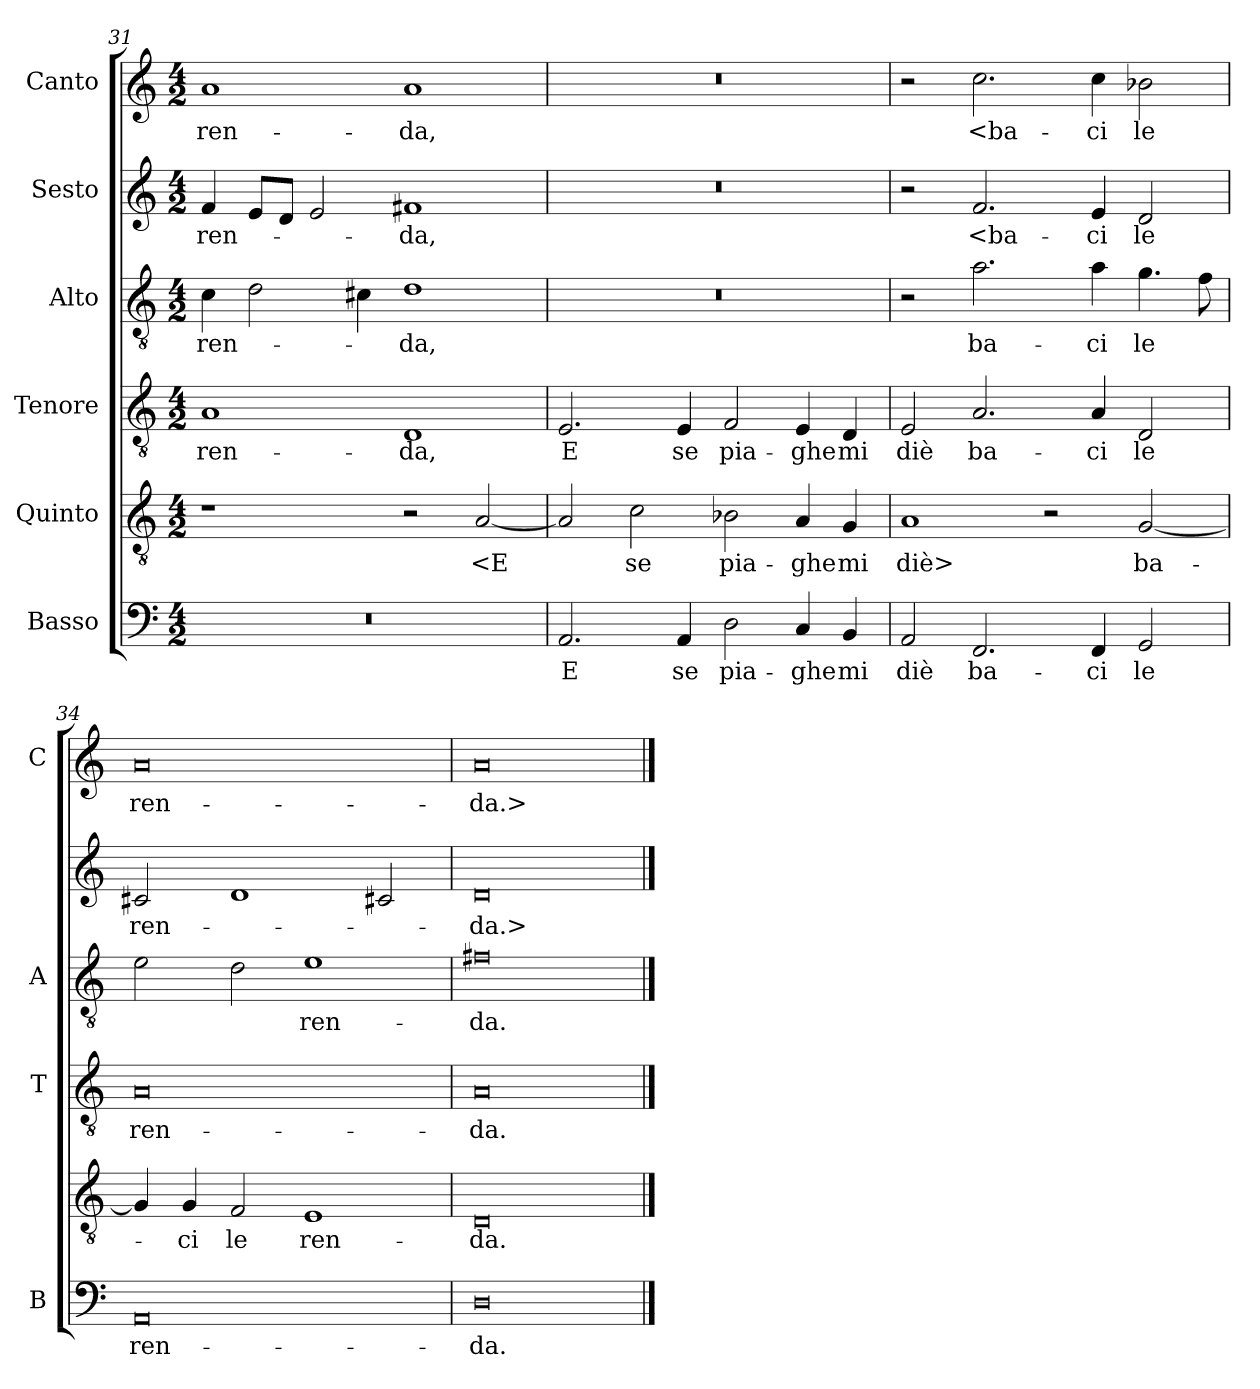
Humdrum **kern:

**kern	**text	**kern	**text	**kern	**text	**kern	**text	**kern	**text	**kern	**text
*part6	*part6	*part5	*part5	*part4	*part4	*part3	*part3	*part2	*part2	*part1	*part1
*staff6	*staff6	*staff5	*staff5	*staff4	*staff4	*staff3	*staff3	*staff2	*staff2	*staff1	*staff1
*I"Basso	*	*I"Quinto	*	*I"Tenore	*	*I"Alto	*	*I"Sesto	*	*I"Canto	*
*I'B	*	*	*	*I'T	*	*I'A	*	*	*	*I'C	*
*clefF4	*	*clefGv2	*	*clefGv2	*	*clefGv2	*	*clefG2	*	*clefG2	*
*k[]	*	*k[]	*	*k[]	*	*k[]	*	*k[]	*	*k[]	*
*C:	*	*C:	*	*C:	*	*C:	*	*C:	*	*C:	*
*M4/2	*	*M4/2	*	*M4/2	*	*M4/2	*	*M4/2	*	*M4/2	*
=31	=31	=31	=31	=31	=31	=31	=31	=31	=31	=31	=31
0r	.	1r	.	1A	ren-	4c	ren-	4f	ren-	1a	ren-
.	.	.	.	.	.	2d	.	8eL	.	.	.
.	.	.	.	.	.	.	.	8dJ	.	.	.
.	.	.	.	.	.	.	.	2e	.	.	.
.	.	.	.	.	.	4c#X	.	.	.	.	.
.	.	2r	.	1D	-da,	1d	-da,	1f#X	-da,	1a	-da,
.	.	[2A	<E	.	.	.	.	.	.	.	.
=32	=32	=32	=32	=32	=32	=32	=32	=32	=32	=32	=32
2.AA	E	2A]	.	2.E	E	0r	.	0r	.	0r	.
.	.	2c	se	.	.	.	.	.	.	.	.
4AA	se	.	.	4E	se	.	.	.	.	.	.
2D	pia-	2B-X	pia-	2F	pia-	.	.	.	.	.	.
4C	-ghe	4A	-ghe	4E	-ghe	.	.	.	.	.	.
4BB	mi	4G	mi	4D	mi	.	.	.	.	.	.
=33	=33	=33	=33	=33	=33	=33	=33	=33	=33	=33	=33
2AA	diè	1A	diè>	2E	diè	2r	.	2r	.	2r	.
2.FF	ba-	.	.	2.A	ba-	2.a	ba-	2.f	<ba-	2.cc	<ba-
.	.	2r	.	.	.	.	.	.	.	.	.
4FF	-ci	.	.	4A	-ci	4a	-ci	4e	-ci	4cc	-ci
2GG	le	[2G	ba-	2D	le	4.g	le	2d	le	2b-X	le
.	.	.	.	.	.	8f	.	.	.	.	.
=34	=34	=34	=34	=34	=34	=34	=34	=34	=34	=34	=34
0AA	ren-	4G]	.	0A	ren-	2e	.	2c#X	ren-	0a	ren-
.	.	4G	-ci	.	.	.	.	.	.	.	.
.	.	2F	le	.	.	2d	.	1d	.	.	.
.	.	1E	ren-	.	.	1e	ren-	.	.	.	.
.	.	.	.	.	.	.	.	2c#X	.	.	.
=35	=35	=35	=35	=35	=35	=35	=35	=35	=35	=35	=35
0D	-da.	0D	-da.	0A	-da.	0f#X	-da.	0d	-da.>	0a	-da.>
==	==	==	==	==	==	==	==	==	==	==	==
*-	*-	*-	*-	*-	*-	*-	*-	*-	*-	*-	*-
